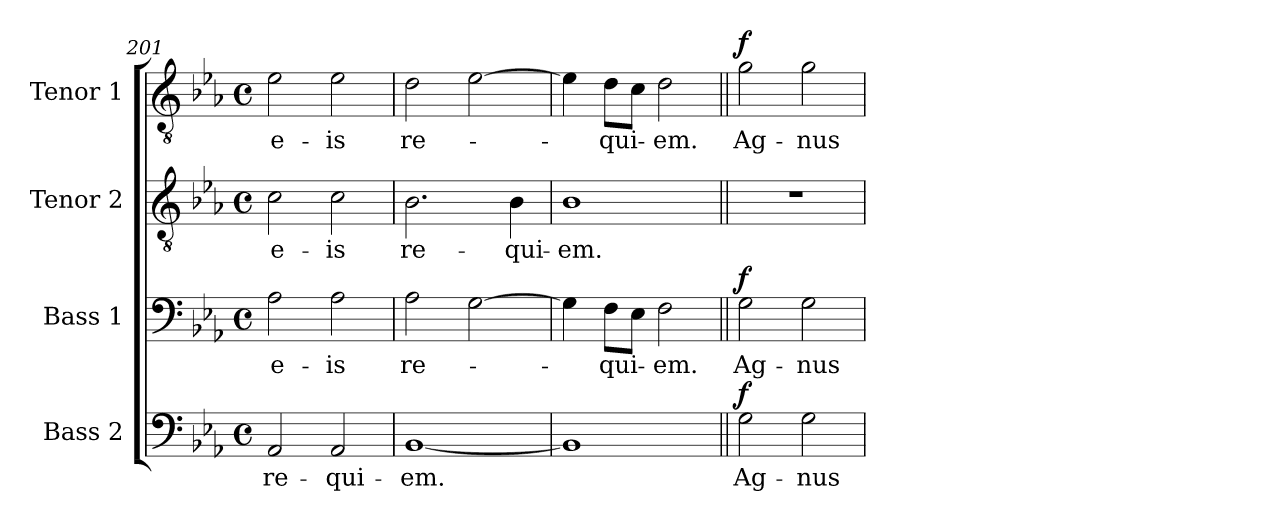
**kern	**text	**dynam	**kern	**text	**dynam	**kern	**text	**kern	**text	**dynam
*part4	*part4	*part4	*part3	*part3	*part3	*part2	*part2	*part1	*part1	*part1
*staff4	*staff4	*staff4	*staff3	*staff3	*staff3	*staff2	*staff2	*staff1	*staff1	*staff1
*I"Bass 2	*	*	*I"Bass 1	*	*	*I"Tenor 2	*	*I"Tenor 1	*	*
*I'B. 2	*	*	*I'B. 1	*	*	*I'T. 2	*	*I'T. 1	*	*
!!LO:PB:g=z
*clefF4	*	*	*clefF4	*	*	*clefGv2	*	*clefGv2	*	*
*k[b-e-a-]	*	*	*k[b-e-a-]	*	*	*k[b-e-a-]	*	*k[b-e-a-]	*	*
*E-:	*	*	*E-:	*	*	*E-:	*	*E-:	*	*
*M4/4	*	*	*M4/4	*	*	*M4/4	*	*M4/4	*	*
*met(c)	*	*	*met(c)	*	*	*met(c)	*	*met(c)	*	*
=201	=201	=201	=201	=201	=201	=201	=201	=201	=201	=201
!	!LO:LY:b	!	!	!LO:LY:b	!	!	!LO:LY:b	!	!LO:LY:b	!
2AA-/	re-	.	2A-\	e-	.	2c\	e-	2e-\	e-	.
!	!LO:LY:b	!	!	!LO:LY:b	!	!	!LO:LY:b	!	!LO:LY:b	!
2AA-/	-qui-	.	2A-\	-is	.	2c\	-is	2e-\	-is	.
=202	=202	=202	=202	=202	=202	=202	=202	=202	=202	=202
!	!LO:LY:b	!	!	!LO:LY:b	!	!	!LO:LY:b	!	!LO:LY:b	!
[1BB-	-em.	.	2A-\	re-	.	2.B-\	re-	2d\	re-	.
.	.	.	[2G\	.	.	.	.	[2e-\	.	.
!	!	!	!	!	!	!	!LO:LY:b	!	!	!
.	.	.	.	.	.	4B-\	-qui-	.	.	.
=203	=203	=203	=203	=203	=203	=203	=203	=203	=203	=203
!	!	!	!	!	!	!	!LO:LY:b	!	!	!
1BB-]	.	.	4G\]	.	.	1B-	-em.	4e-\]	.	.
!	!	!	!	!LO:LY:b	!	!	!	!	!LO:LY:b	!
.	.	.	8F\L	-qui-	.	.	.	8d\L	-qui-	.
.	.	.	8E-\J	.	.	.	.	8c\J	.	.
!	!	!	!	!LO:LY:b	!	!	!	!	!LO:LY:b	!
.	.	.	2F\	-em.	.	.	.	2d\	-em.	.
=204||	=204||	=204||	=204||	=204||	=204||	=204||	=204||	=204||	=204||	=204||
!	!LO:LY:b	!LO:DY:a	!	!LO:LY:b	!LO:DY:a	!	!	!	!LO:LY:b	!LO:DY:a
2G\	Ag-	f	2G\	Ag-	f	1r	.	2g\	Ag-	f
!	!LO:LY:b	!	!	!LO:LY:b	!	!	!	!	!LO:LY:b	!
2G\	-nus	.	2G\	-nus	.	.	.	2g\	-nus	.
=	=	=	=	=	=	=	=	=	=	=
*-	*-	*-	*-	*-	*-	*-	*-	*-	*-	*-
